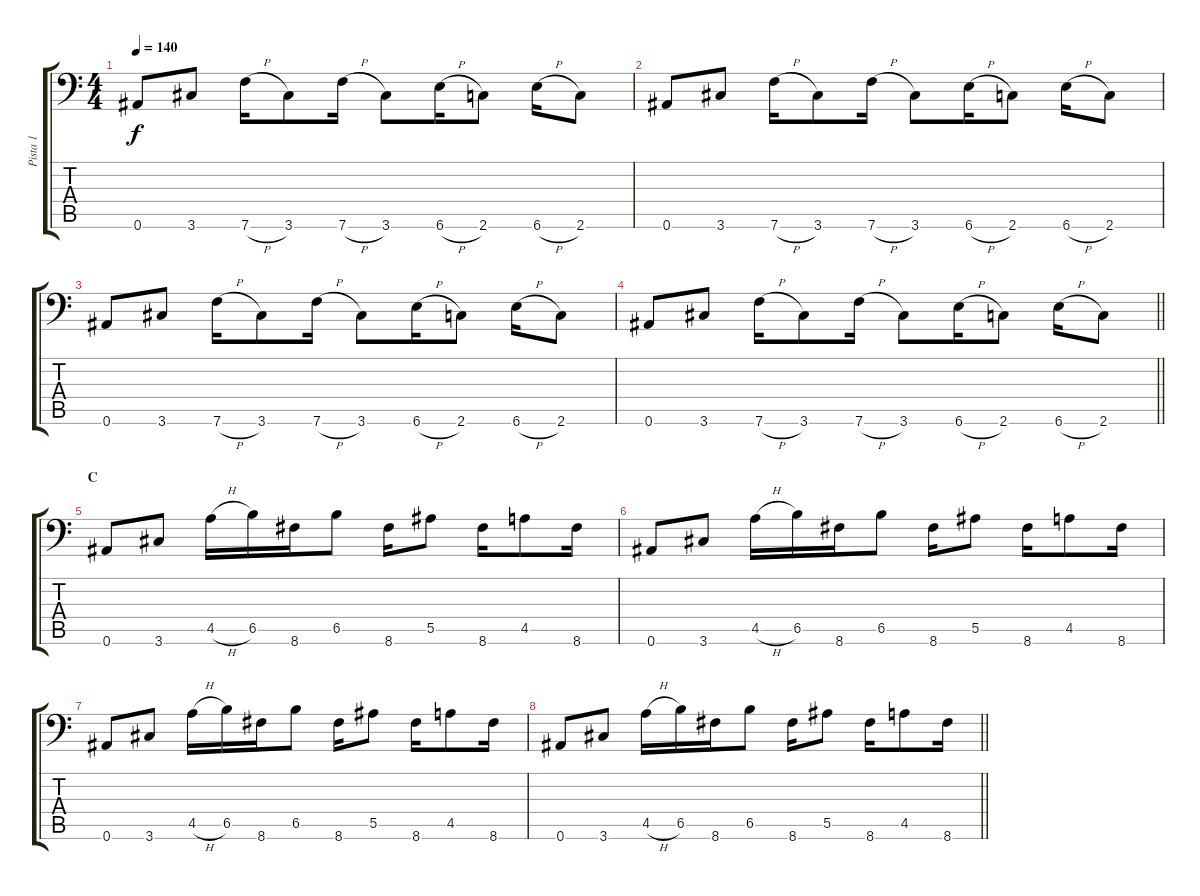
\track ("Pista 1" "Pista 1") {instrument distortionguitar}
\staff {score tabs}
\tuning (E4 B3 G3 D3 F2 Bb1) {hide}
\ts (4 4)
\tempo 140
\clef f4
\ks c
0.6.8{dy f} 3.6.8 7.6{h}.16 3.6.8 7.6{h}.16 3.6.8 6.6{h}.16 2.6.8 6.6{h}.16 2.6.8 |
0.6.8 3.6.8 7.6{h}.16 3.6.8 7.6{h}.16 3.6.8 6.6{h}.16 2.6.8 6.6{h}.16 2.6.8 |
0.6.8 3.6.8 7.6{h}.16 3.6.8 7.6{h}.16 3.6.8 6.6{h}.16 2.6.8 6.6{h}.16 2.6.8 |
\barLineRight lightlight
0.6.8 3.6.8 7.6{h}.16 3.6.8 7.6{h}.16 3.6.8 6.6{h}.16 2.6.8 6.6{h}.16 2.6.8 |
\section ("" "C")
0.6.8 3.6.8 4.5{h}.16 6.5.16 8.6.16 6.5.8 8.6.16 5.5.8 8.6.16 4.5.8 8.6.16 |
0.6.8 3.6.8 4.5{h}.16 6.5.16 8.6.16 6.5.8 8.6.16 5.5.8 8.6.16 4.5.8 8.6.16 |
0.6.8 3.6.8 4.5{h}.16 6.5.16 8.6.16 6.5.8 8.6.16 5.5.8 8.6.16 4.5.8 8.6.16 |
\barLineRight lightlight
0.6.8 3.6.8 4.5{h}.16 6.5.16 8.6.16 6.5.8 8.6.16 5.5.8 8.6.16 4.5.8 8.6.16
